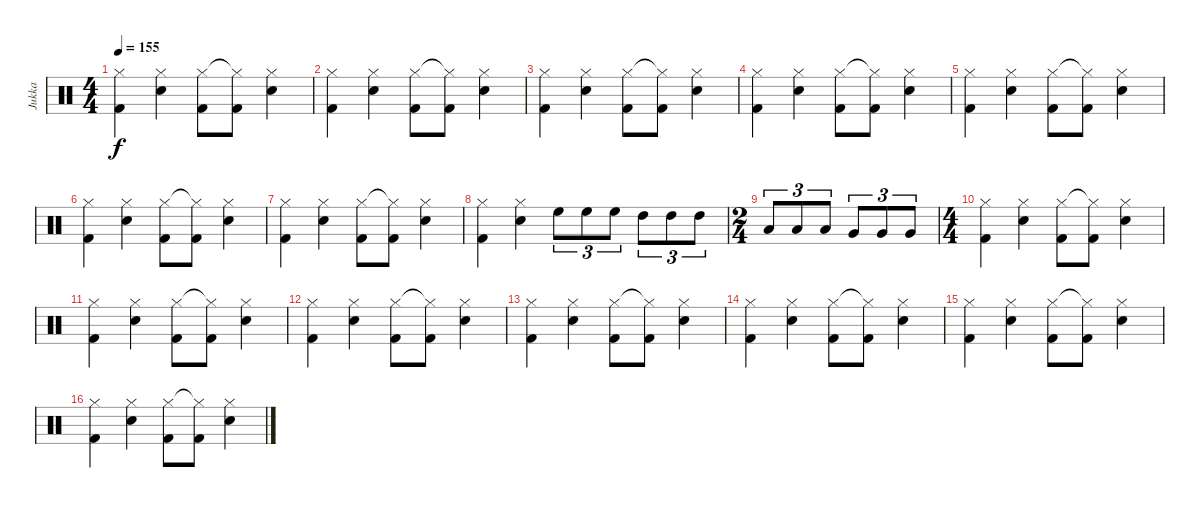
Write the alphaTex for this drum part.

\track ("Jukka" "Jukka") {instrument percussion}
\staff {score}
\articulation defaults
\ts (4 4)
\tempo 155
\clef neutral
\ks c
("Hi-Hat (closed)" "Kick (hit) 2").4{dy f} ("Hi-Hat (closed)" "Snare (hit) 2").4 ("Hi-Hat (closed)" "Kick (hit) 2").8 ("Hi-Hat (closed)"{t} "Kick (hit) 2").8 ("Hi-Hat (closed)" "Snare (hit) 2").4 |
("Hi-Hat (closed)" "Kick (hit) 2").4 ("Hi-Hat (closed)" "Snare (hit) 2").4 ("Hi-Hat (closed)" "Kick (hit) 2").8 ("Hi-Hat (closed)"{t} "Kick (hit) 2").8 ("Hi-Hat (closed)" "Snare (hit) 2").4 |
("Hi-Hat (closed)" "Kick (hit) 2").4 ("Hi-Hat (closed)" "Snare (hit) 2").4 ("Hi-Hat (closed)" "Kick (hit) 2").8 ("Hi-Hat (closed)"{t} "Kick (hit) 2").8 ("Hi-Hat (closed)" "Snare (hit) 2").4 |
("Hi-Hat (closed)" "Kick (hit) 2").4 ("Hi-Hat (closed)" "Snare (hit) 2").4 ("Hi-Hat (closed)" "Kick (hit) 2").8 ("Hi-Hat (closed)"{t} "Kick (hit) 2").8 ("Hi-Hat (closed)" "Snare (hit) 2").4 |
("Hi-Hat (closed)" "Kick (hit) 2").4 ("Hi-Hat (closed)" "Snare (hit) 2").4 ("Hi-Hat (closed)" "Kick (hit) 2").8 ("Hi-Hat (closed)"{t} "Kick (hit) 2").8 ("Hi-Hat (closed)" "Snare (hit) 2").4 |
("Hi-Hat (closed)" "Kick (hit) 2").4 ("Hi-Hat (closed)" "Snare (hit) 2").4 ("Hi-Hat (closed)" "Kick (hit) 2").8 ("Hi-Hat (closed)"{t} "Kick (hit) 2").8 ("Hi-Hat (closed)" "Snare (hit) 2").4 |
("Hi-Hat (closed)" "Kick (hit) 2").4 ("Hi-Hat (closed)" "Snare (hit) 2").4 ("Hi-Hat (closed)" "Kick (hit) 2").8 ("Hi-Hat (closed)"{t} "Kick (hit) 2").8 ("Hi-Hat (closed)" "Snare (hit) 2").4 |
("Hi-Hat (closed)" "Kick (hit) 2").4 ("Hi-Hat (closed)" "Snare (hit) 2").4 "High Floor Tom (hit)".8{tu (3 2)} "High Floor Tom (hit)".8{tu (3 2)} "High Floor Tom (hit)".8{tu (3 2)} "High Tom (hit)".8{tu (3 2)} "High Tom (hit)".8{tu (3 2)} "High Tom (hit)".8{tu (3 2)} |
\ts (2 4)
"Low Tom (hit)".8{tu (3 2)} "Low Tom (hit)".8{tu (3 2)} "Low Tom (hit)".8{tu (3 2)} "Very Low Tom (hit)".8{tu (3 2)} "Very Low Tom (hit)".8{tu (3 2)} "Very Low Tom (hit)".8{tu (3 2)} |
\ts (4 4)
("Hi-Hat (closed)" "Kick (hit) 2").4 ("Hi-Hat (closed)" "Snare (hit) 2").4 ("Hi-Hat (closed)" "Kick (hit) 2").8 ("Hi-Hat (closed)"{t} "Kick (hit) 2").8 ("Hi-Hat (closed)" "Snare (hit) 2").4 |
("Hi-Hat (closed)" "Kick (hit) 2").4 ("Hi-Hat (closed)" "Snare (hit) 2").4 ("Hi-Hat (closed)" "Kick (hit) 2").8 ("Hi-Hat (closed)"{t} "Kick (hit) 2").8 ("Hi-Hat (closed)" "Snare (hit) 2").4 |
("Hi-Hat (closed)" "Kick (hit) 2").4 ("Hi-Hat (closed)" "Snare (hit) 2").4 ("Hi-Hat (closed)" "Kick (hit) 2").8 ("Hi-Hat (closed)"{t} "Kick (hit) 2").8 ("Hi-Hat (closed)" "Snare (hit) 2").4 |
("Hi-Hat (closed)" "Kick (hit) 2").4 ("Hi-Hat (closed)" "Snare (hit) 2").4 ("Hi-Hat (closed)" "Kick (hit) 2").8 ("Hi-Hat (closed)"{t} "Kick (hit) 2").8 ("Hi-Hat (closed)" "Snare (hit) 2").4 |
("Hi-Hat (closed)" "Kick (hit) 2").4 ("Hi-Hat (closed)" "Snare (hit) 2").4 ("Hi-Hat (closed)" "Kick (hit) 2").8 ("Hi-Hat (closed)"{t} "Kick (hit) 2").8 ("Hi-Hat (closed)" "Snare (hit) 2").4 |
("Hi-Hat (closed)" "Kick (hit) 2").4 ("Hi-Hat (closed)" "Snare (hit) 2").4 ("Hi-Hat (closed)" "Kick (hit) 2").8 ("Hi-Hat (closed)"{t} "Kick (hit) 2").8 ("Hi-Hat (closed)" "Snare (hit) 2").4 |
("Hi-Hat (closed)" "Kick (hit) 2").4 ("Hi-Hat (closed)" "Snare (hit) 2").4 ("Hi-Hat (closed)" "Kick (hit) 2").8 ("Hi-Hat (closed)"{t} "Kick (hit) 2").8 ("Hi-Hat (closed)" "Snare (hit) 2").4
